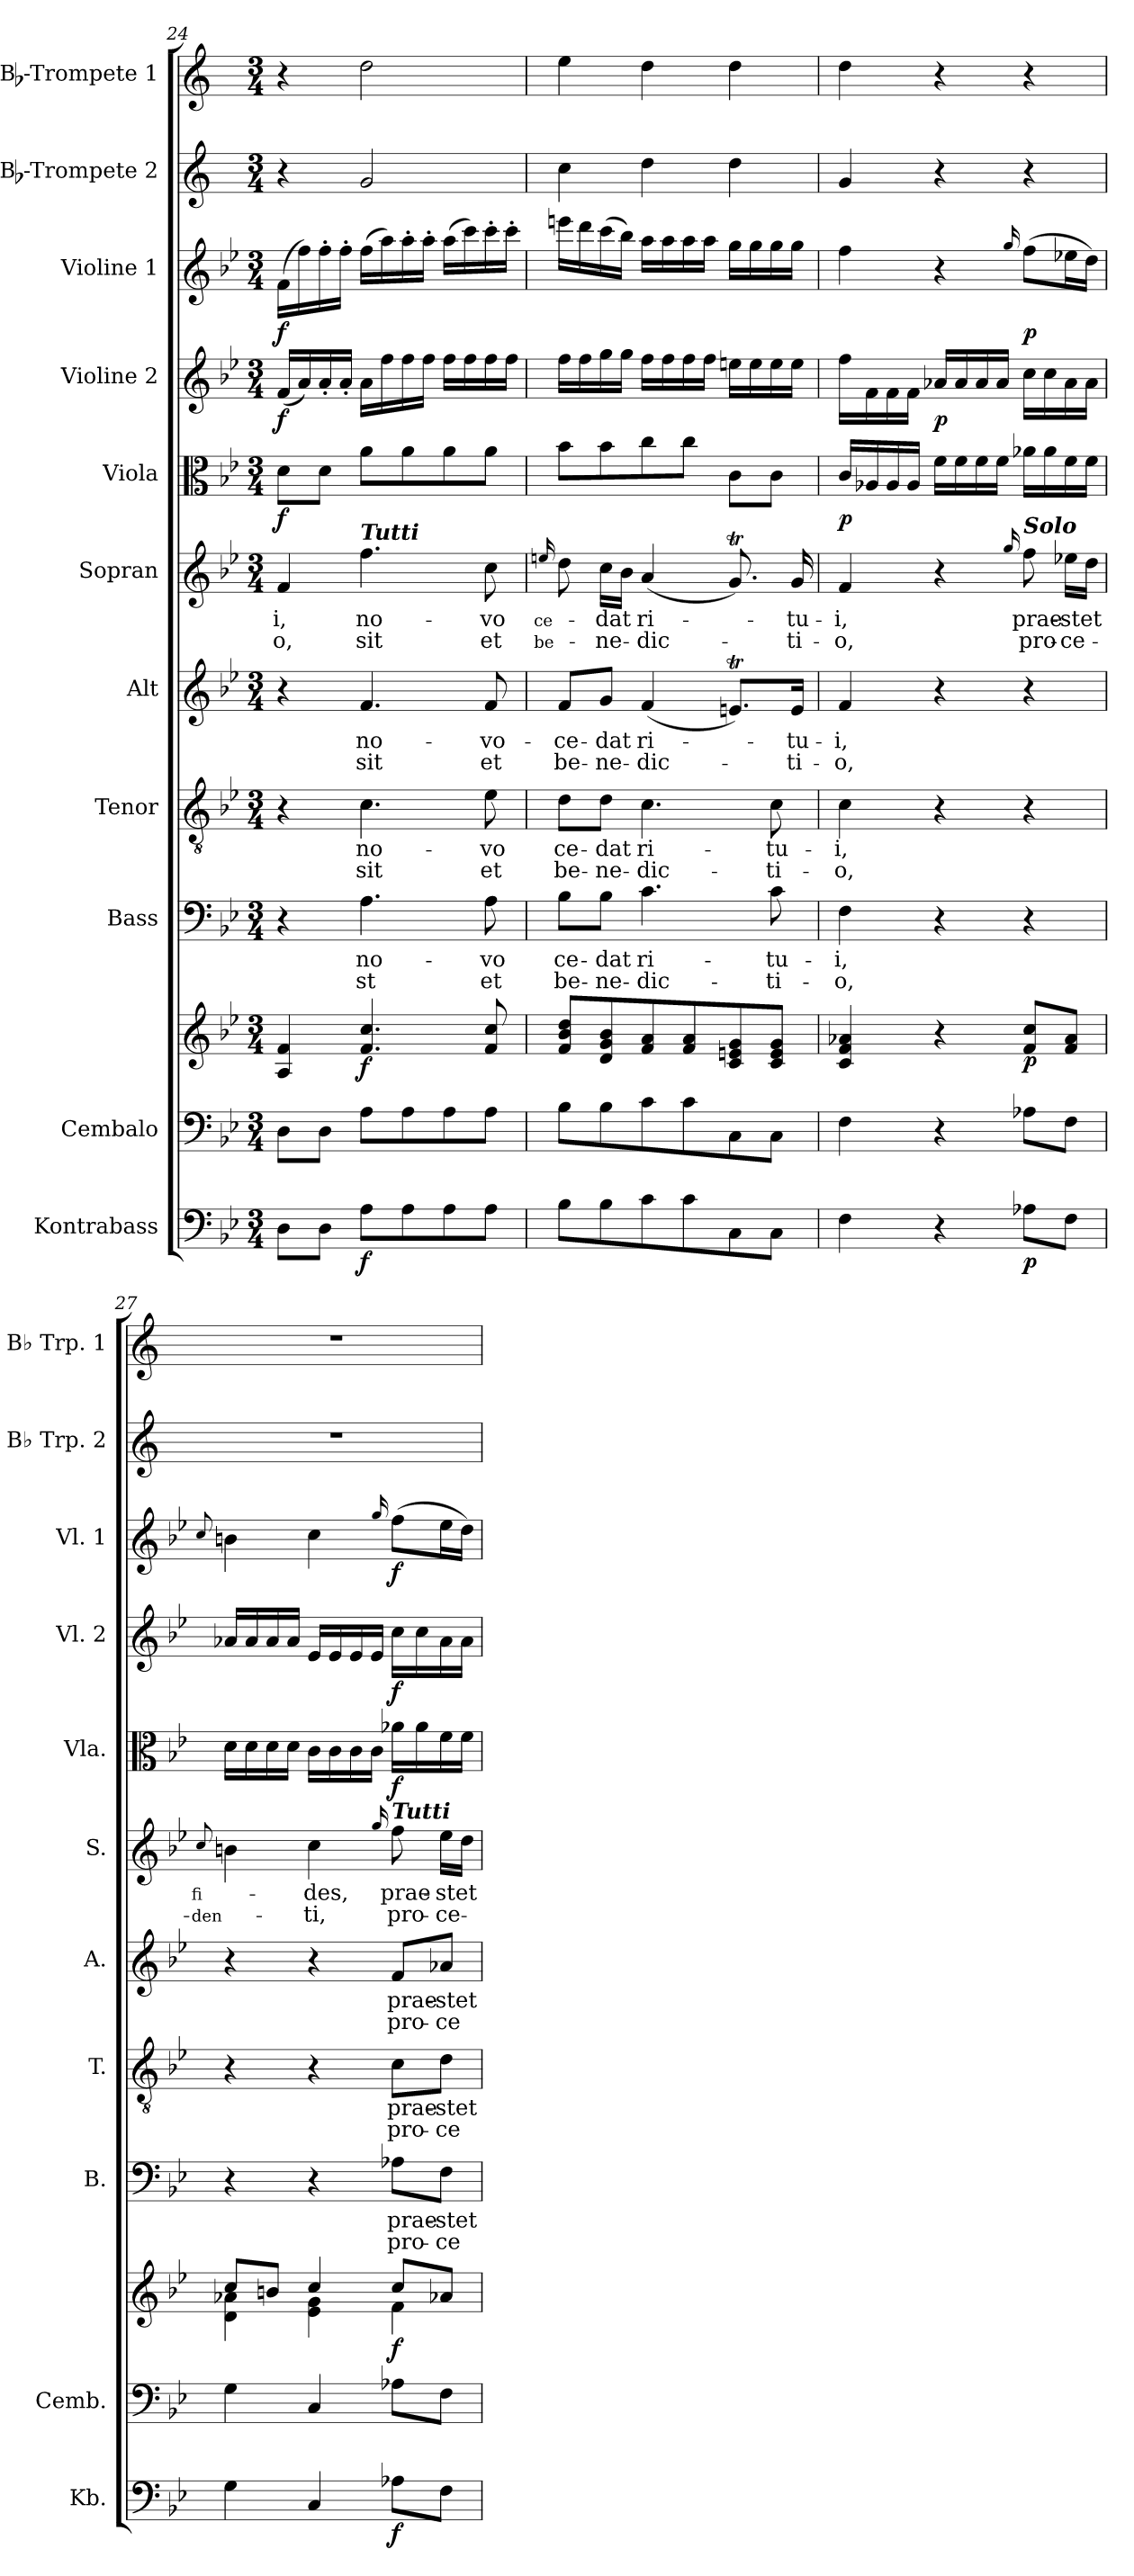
**kern	**dynam	**kern	**kern	**dynam	**kern	**text	**text	**kern	**text	**text	**kern	**text	**text	**kern	**text	**text	**kern	**dynam	**kern	**dynam	**kern	**dynam	**kern	**kern
*part11	*part11	*part10	*part10	*part10	*part9	*part9	*part9	*part8	*part8	*part8	*part7	*part7	*part7	*part6	*part6	*part6	*part5	*part5	*part4	*part4	*part3	*part3	*part2	*part1
*staff12	*staff12	*staff11	*staff10	*staff10/11	*staff9	*staff9	*staff9	*staff8	*staff8	*staff8	*staff7	*staff7	*staff7	*staff6	*staff6	*staff6	*staff5	*staff5	*staff4	*staff4	*staff3	*staff3	*staff2	*staff1
*I"Kontrabass	*	*I"Cembalo	*	*	*I"Bass	*	*	*I"Tenor	*	*	*I"Alt	*	*	*I"Sopran	*	*	*I"Viola	*	*I"Violine 2	*	*I"Violine 1	*	*I"Bb-Trompete 2	*I"Bb-Trompete 1
*I'Kb.	*	*I'Cemb.	*	*	*I'B.	*	*	*I'T.	*	*	*I'A.	*	*	*I'S.	*	*	*I'Vla.	*	*I'Vl. 2	*	*I'Vl. 1	*	*I'Bb Trp. 2	*I'Bb Trp. 1
*clefF4	*	*clefF4	*clefG2	*	*clefF4	*	*	*clefGv2	*	*	*clefG2	*	*	*clefG2	*	*	*clefC3	*	*clefG2	*	*clefG2	*	*clefG2	*clefG2
*ITrd7c12	*	*	*	*	*	*	*	*	*	*	*	*	*	*	*	*	*	*	*	*	*	*	*ITrd1c2	*ITrd1c2
*k[b-e-]	*	*k[b-e-]	*k[b-e-]	*	*k[b-e-]	*	*	*k[b-e-]	*	*	*k[b-e-]	*	*	*k[b-e-]	*	*	*k[b-e-]	*	*k[b-e-]	*	*k[b-e-]	*	*k[b-e-]	*k[b-e-]
*B-:	*	*B-:	*B-:	*	*B-:	*	*	*B-:	*	*	*B-:	*	*	*B-:	*	*	*B-:	*	*B-:	*	*B-:	*	*B-:	*B-:
*M3/4	*	*M3/4	*M3/4	*	*M3/4	*	*	*M3/4	*	*	*M3/4	*	*	*M3/4	*	*	*M3/4	*	*M3/4	*	*M3/4	*	*M3/4	*M3/4
=24	=24	=24	=24	=24	=24	=24	=24	=24	=24	=24	=24	=24	=24	=24	=24	=24	=24	=24	=24	=24	=24	=24	=24	=24
!	!	!	!	!	!	!	!	!	!	!	!	!	!	!	!LO:LY:b	!LO:LY:b	!	!LO:DY:b	!	!LO:DY:b	!	!LO:DY:b	!	!
8DD\L	.	8D\L	4A/ 4f/	.	4r	.	.	4r	.	.	4r	.	.	4f/	-i,	-o,	8d\L	f	(<16f/LL	f	(>16f\LL	f	4r	4r
.	.	.	.	.	.	.	.	.	.	.	.	.	.	.	.	.	.	.	16a/)	.	16ff\)	.	.	.
8DD\J	.	8D\J	.	.	.	.	.	.	.	.	.	.	.	.	.	.	8d\J	.	16a'</	.	16ff'>\	.	.	.
.	.	.	.	.	.	.	.	.	.	.	.	.	.	.	.	.	.	.	16a'</JJ	.	16ff'>\JJ	.	.	.
!	!	!	!	!	!	!	!	!	!	!	!	!	!	!LO:TX:a:Bi:t=Tutti	!	!	!	!	!	!	!	!	!	!
!	!LO:DY:b	!	!	!LO:DY:b	!	!LO:LY:b	!LO:LY:b	!	!LO:LY:b	!LO:LY:b	!	!LO:LY:b	!LO:LY:b	!	!LO:LY:b	!LO:LY:b	!	!	!	!	!	!	!	!
8AA\L	f	8A\L	4.f/ 4.cc/	f	4.A\	no-	st	4.c\	no-	sit	4.f/	no-	sit	4.ff\	no-	sit	8a\L	.	16a\LL	.	(>16ff\LL	.	2f/	2cc\
.	.	.	.	.	.	.	.	.	.	.	.	.	.	.	.	.	.	.	16ff\	.	16aa\)	.	.	.
8AA\	.	8A\	.	.	.	.	.	.	.	.	.	.	.	.	.	.	8a\	.	16ff\	.	16aa'>\	.	.	.
.	.	.	.	.	.	.	.	.	.	.	.	.	.	.	.	.	.	.	16ff\JJ	.	16aa'>\JJ	.	.	.
8AA\	.	8A\	.	.	.	.	.	.	.	.	.	.	.	.	.	.	8a\	.	16ff\LL	.	(>16aa\LL	.	.	.
.	.	.	.	.	.	.	.	.	.	.	.	.	.	.	.	.	.	.	16ff\	.	16ccc\)	.	.	.
!	!	!	!	!	!	!LO:LY:b	!LO:LY:b	!	!LO:LY:b	!LO:LY:b	!	!LO:LY:b	!LO:LY:b	!	!LO:LY:b	!LO:LY:b	!	!	!	!	!	!	!	!
8AA\J	.	8A\J	8f/ 8cc/	.	8A\	-vo	et	8e-\	-vo	et	8f/	-vo-	et	8cc\	-vo	et	8a\J	.	16ff\	.	16ccc'>\	.	.	.
.	.	.	.	.	.	.	.	.	.	.	.	.	.	.	.	.	.	.	16ff\JJ	.	16ccc'>\JJ	.	.	.
=25	=25	=25	=25	=25	=25	=25	=25	=25	=25	=25	=25	=25	=25	=25	=25	=25	=25	=25	=25	=25	=25	=25	=25	=25
!	!	!	!	!	!	!	!	!	!	!	!	!	!	!	!LO:LY:b	!LO:LY:b	!	!	!	!	!	!	!	!
.	.	.	.	.	.	.	.	.	.	.	.	.	.	16qqeen/	ce-	be-	.	.	.	.	.	.	.	.
!	!	!	!	!	!	!LO:LY:b	!LO:LY:b	!	!LO:LY:b	!LO:LY:b	!	!LO:LY:b	!LO:LY:b	!	!	!	!	!	!	!	!	!	!	!
8BB-\L	.	8B-\L	8f/ 8b-/ 8dd/L	.	8B-\L	ce-	be-	8d\L	ce-	be-	8f/L	-ce-	be-	8dd\	.	.	8b-\L	.	16ff\LL	.	16eeen\LL	.	4b-\	4dd\
.	.	.	.	.	.	.	.	.	.	.	.	.	.	.	.	.	.	.	16ff\	.	16ddd\	.	.	.
!	!	!	!	!	!	!LO:LY:b	!LO:LY:b	!	!LO:LY:b	!LO:LY:b	!	!LO:LY:b	!LO:LY:b	!	!LO:LY:b	!LO:LY:b	!	!	!	!	!	!	!	!
8BB-\	.	8B-\	8d/ 8g/ 8b-/	.	8B-\J	-dat	-ne-	8d\J	-dat	-ne-	8g/J	-dat	-ne-	16cc\LL	-dat	-ne-	8b-\	.	16gg\	.	(>16ccc\	.	.	.
.	.	.	.	.	.	.	.	.	.	.	.	.	.	16b-\JJ	.	.	.	.	16gg\JJ	.	16bb-\JJ)	.	.	.
!	!	!	!	!	!	!LO:LY:b	!LO:LY:b	!	!LO:LY:b	!LO:LY:b	!	!LO:LY:b	!LO:LY:b	!	!LO:LY:b	!LO:LY:b	!	!	!	!	!	!	!	!
8C\	.	8c\	8f/ 8a/	.	4.c\	ri-	-dic-	4.c\	ri-	-dic-	(<4f/	ri-	-dic-	(<4a/	ri-	-dic-	8cc\	.	16ff\LL	.	16aa\LL	.	4cc\	4cc\
.	.	.	.	.	.	.	.	.	.	.	.	.	.	.	.	.	.	.	16ff\	.	16aa\	.	.	.
8C\	.	8c\	8f/ 8a/	.	.	.	.	.	.	.	.	.	.	.	.	.	8cc\J	.	16ff\	.	16aa\	.	.	.
.	.	.	.	.	.	.	.	.	.	.	.	.	.	.	.	.	.	.	16ff\JJ	.	16aa\JJ	.	.	.
8CC\	.	8C\	8c/ 8en/ 8g/	.	.	.	.	.	.	.	8.ent/L)	.	.	8.gT/)	.	.	8c\L	.	16een\LL	.	16gg\LL	.	4cc\	4cc\
.	.	.	.	.	.	.	.	.	.	.	.	.	.	.	.	.	.	.	16ee\	.	16gg\	.	.	.
!	!	!	!	!	!	!LO:LY:b	!LO:LY:b	!	!LO:LY:b	!LO:LY:b	!	!	!	!	!	!	!	!	!	!	!	!	!	!
8CC\J	.	8C\J	8c/ 8e/ 8g/J	.	8c\	-tu-	-ti-	8c\	-tu-	-ti-	.	.	.	.	.	.	8c\J	.	16ee\	.	16gg\	.	.	.
!	!	!	!	!	!	!	!	!	!	!	!	!LO:LY:b	!LO:LY:b	!	!LO:LY:b	!LO:LY:b	!	!	!	!	!	!	!	!
.	.	.	.	.	.	.	.	.	.	.	16e/Jk	-tu-	-ti-	16g/	-tu-	-ti-	.	.	16ee\JJ	.	16gg\JJ	.	.	.
=26	=26	=26	=26	=26	=26	=26	=26	=26	=26	=26	=26	=26	=26	=26	=26	=26	=26	=26	=26	=26	=26	=26	=26	=26
!	!	!	!	!	!	!LO:LY:b	!LO:LY:b	!	!LO:LY:b	!LO:LY:b	!	!LO:LY:b	!LO:LY:b	!	!LO:LY:b	!LO:LY:b	!	!LO:DY:b	!	!	!	!	!	!
4FF\	.	4F\	4c/ 4f/ 4a-X/	.	4F\	-i,	-o,	4c\	-i,	-o,	4f/	-i,	-o,	4f/	-i,	-o,	16c/LL	p	16ff\LL	.	4ff\	.	4f/	4cc\
.	.	.	.	.	.	.	.	.	.	.	.	.	.	.	.	.	16A-X/	.	16f\	.	.	.	.	.
.	.	.	.	.	.	.	.	.	.	.	.	.	.	.	.	.	16A-/	.	16f\	.	.	.	.	.
.	.	.	.	.	.	.	.	.	.	.	.	.	.	.	.	.	16A-/JJ	.	16f\JJ	.	.	.	.	.
!	!	!	!	!	!	!	!	!	!	!	!	!	!	!	!	!	!	!	!	!LO:DY:b	!	!	!	!
4r	.	4r	4r	.	4r	.	.	4r	.	.	4r	.	.	4r	.	.	16f\LL	.	16a-X/LL	p	4r	.	4r	4r
.	.	.	.	.	.	.	.	.	.	.	.	.	.	.	.	.	16f\	.	16a-/	.	.	.	.	.
.	.	.	.	.	.	.	.	.	.	.	.	.	.	.	.	.	16f\	.	16a-/	.	.	.	.	.
.	.	.	.	.	.	.	.	.	.	.	.	.	.	.	.	.	16f\JJ	.	16a-/JJ	.	.	.	.	.
.	.	.	.	.	.	.	.	.	.	.	.	.	.	16qqgg/	.	.	.	.	.	.	16qqgg/	.	.	.
!	!	!	!	!	!	!	!	!	!	!	!	!	!	!LO:TX:a:Bi:t=Solo	!	!	!	!	!	!	!	!	!	!
!	!LO:DY:b	!	!	!LO:DY:b	!	!	!	!	!	!	!	!	!	!	!LO:LY:b	!LO:LY:b	!	!	!	!	!	!LO:DY:b	!	!
8AA-X\L	p	8A-X\L	8f/ 8cc/L	p	4r	.	.	4r	.	.	4r	.	.	8ff\	prae-	pro-	16a-X\LL	.	16cc\LL	.	(>8ff\L	p	4r	4r
.	.	.	.	.	.	.	.	.	.	.	.	.	.	.	.	.	16a-\	.	16cc\	.	.	.	.	.
!	!	!	!	!	!	!	!	!	!	!	!	!	!	!	!LO:LY:b	!LO:LY:b	!	!	!	!	!	!	!	!
8FF\J	.	8F\J	8f/ 8a-/J	.	.	.	.	.	.	.	.	.	.	16ee-X\LL	-stet	-ce-	16f\	.	16a-\	.	16ee-X\L	.	.	.
.	.	.	.	.	.	.	.	.	.	.	.	.	.	16dd\JJ	.	.	16f\JJ	.	16a-\JJ	.	16dd\JJ)	.	.	.
=27	=27	=27	=27	=27	=27	=27	=27	=27	=27	=27	=27	=27	=27	=27	=27	=27	=27	=27	=27	=27	=27	=27	=27	=27
!	!	!	!	!	!	!	!	!	!	!	!	!	!	!	!LO:LY:b	!LO:LY:b	!	!	!	!	!	!	!	!
.	.	.	.	.	.	.	.	.	.	.	.	.	.	8qqcc/	fi-	-den-	.	.	.	.	8qqcc/	.	.	.
*	*	*	*^	*	*	*	*	*	*	*	*	*	*	*	*	*	*	*	*	*	*	*	*	*
4GG\	.	4G\	8cc/L	4d\ 4a-X\	.	4r	.	.	4r	.	.	4r	.	.	4bn\	.	.	16d\LL	.	16a-X/LL	.	4bn\	.	2.r	2.r
.	.	.	.	.	.	.	.	.	.	.	.	.	.	.	.	.	.	16d\	.	16a-/	.	.	.	.	.
.	.	.	8bn/J	.	.	.	.	.	.	.	.	.	.	.	.	.	.	16d\	.	16a-/	.	.	.	.	.
.	.	.	.	.	.	.	.	.	.	.	.	.	.	.	.	.	.	16d\JJ	.	16a-/JJ	.	.	.	.	.
!	!	!	!	!	!	!	!	!	!	!	!	!	!	!	!	!LO:LY:b	!LO:LY:b	!	!	!	!	!	!	!	!
4CC/	.	4C/	4cc/	4e-\ 4g\	.	4r	.	.	4r	.	.	4r	.	.	4cc\	-des,	-ti,	16c\LL	.	16e-/LL	.	4cc\	.	.	.
.	.	.	.	.	.	.	.	.	.	.	.	.	.	.	.	.	.	16c\	.	16e-/	.	.	.	.	.
.	.	.	.	.	.	.	.	.	.	.	.	.	.	.	.	.	.	16c\	.	16e-/	.	.	.	.	.
.	.	.	.	.	.	.	.	.	.	.	.	.	.	.	.	.	.	16c\JJ	.	16e-/JJ	.	.	.	.	.
.	.	.	.	.	.	.	.	.	.	.	.	.	.	.	16qqgg/	.	.	.	.	.	.	16qqgg/	.	.	.
!	!	!	!	!	!	!	!	!	!	!	!	!	!	!	!LO:TX:a:Bi:t=Tutti	!	!	!	!	!	!	!	!	!	!
!	!LO:DY:b	!	!	!	!LO:DY:b	!	!LO:LY:b	!LO:LY:b	!	!LO:LY:b	!LO:LY:b	!	!LO:LY:b	!LO:LY:b	!	!LO:LY:b	!LO:LY:b	!	!LO:DY:b	!	!LO:DY:b	!	!LO:DY:b	!	!
8AA-X\L	f	8A-X\L	8cc/L	4f\	f	8A-X\L	prae-	pro-	8c\L	prae-	pro-	8f/L	prae-	pro-	8ff\	prae-	pro-	16a-X\LL	f	16cc\LL	f	(>8ff\L	f	.	.
.	.	.	.	.	.	.	.	.	.	.	.	.	.	.	.	.	.	16a-\	.	16cc\	.	.	.	.	.
!	!	!	!	!	!	!	!LO:LY:b	!LO:LY:b	!	!LO:LY:b	!LO:LY:b	!	!LO:LY:b	!LO:LY:b	!	!LO:LY:b	!LO:LY:b	!	!	!	!	!	!	!	!
8FF\J	.	8F\J	8a-X/J	.	.	8F\J	-stet	-ce-	8d\J	-stet	-ce-	8a-X/J	-stet	-ce-	16ee-\LL	-stet	-ce-	16f\	.	16a-\	.	16ee-\L	.	.	.
.	.	.	.	.	.	.	.	.	.	.	.	.	.	.	16dd\JJ	.	.	16f\JJ	.	16a-\JJ	.	16dd\JJ)	.	.	.
*	*	*	*v	*v	*	*	*	*	*	*	*	*	*	*	*	*	*	*	*	*	*	*	*	*	*
=	=	=	=	=	=	=	=	=	=	=	=	=	=	=	=	=	=	=	=	=	=	=	=	=
*-	*-	*-	*-	*-	*-	*-	*-	*-	*-	*-	*-	*-	*-	*-	*-	*-	*-	*-	*-	*-	*-	*-	*-	*-
